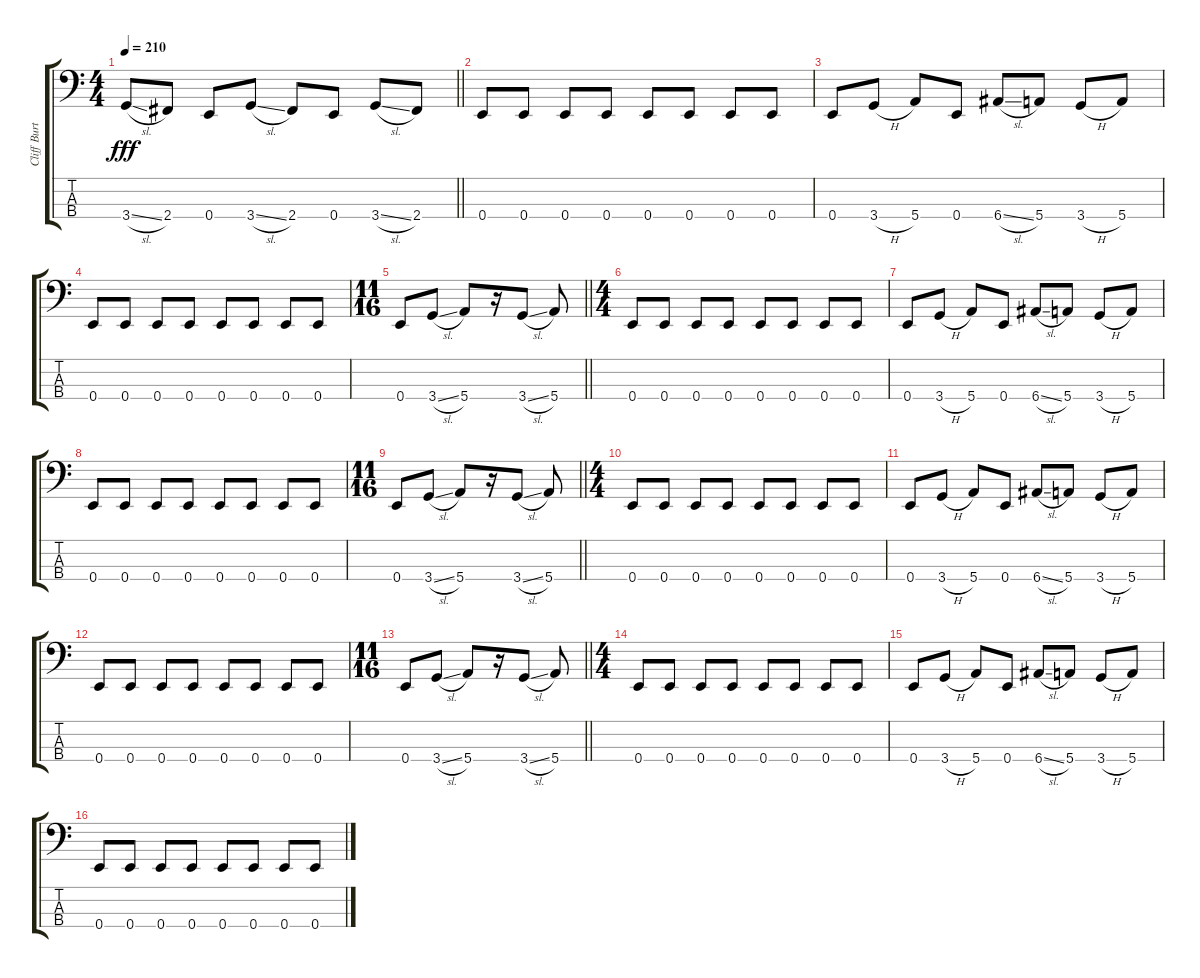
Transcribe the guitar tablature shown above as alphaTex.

\track ("Cliff Burton" "Cliff Burt") {instrument electricbassfinger}
\staff {score tabs}
\tuning (G2 D2 A1 E1) {hide}
\ts (4 4)
\tempo 210
\clef f4
\barLineRight lightlight
\ks c
3.4{sl}.8{dy fff} 2.4.8 0.4.8 3.4{sl}.8 2.4.8 0.4.8 3.4{sl}.8 2.4.8 |
0.4.8 0.4.8 0.4.8 0.4.8 0.4.8 0.4.8 0.4.8 0.4.8 |
0.4.8 3.4{h}.8 5.4.8 0.4.8 6.4{sl}.8 5.4.8 3.4{h}.8 5.4.8 |
0.4.8 0.4.8 0.4.8 0.4.8 0.4.8 0.4.8 0.4.8 0.4.8 |
\ts (11 16)
\barLineRight lightlight
0.4.8 3.4{sl}.8 5.4.8 r.16 3.4{sl}.8 5.4.8 |
\ts (4 4)
0.4.8 0.4.8 0.4.8 0.4.8 0.4.8 0.4.8 0.4.8 0.4.8 |
0.4.8 3.4{h}.8 5.4.8 0.4.8 6.4{sl}.8 5.4.8 3.4{h}.8 5.4.8 |
0.4.8 0.4.8 0.4.8 0.4.8 0.4.8 0.4.8 0.4.8 0.4.8 |
\ts (11 16)
\barLineRight lightlight
0.4.8 3.4{sl}.8 5.4.8 r.16 3.4{sl}.8 5.4.8 |
\ts (4 4)
0.4.8 0.4.8 0.4.8 0.4.8 0.4.8 0.4.8 0.4.8 0.4.8 |
0.4.8 3.4{h}.8 5.4.8 0.4.8 6.4{sl}.8 5.4.8 3.4{h}.8 5.4.8 |
0.4.8 0.4.8 0.4.8 0.4.8 0.4.8 0.4.8 0.4.8 0.4.8 |
\ts (11 16)
\barLineRight lightlight
0.4.8 3.4{sl}.8 5.4.8 r.16 3.4{sl}.8 5.4.8 |
\ts (4 4)
0.4.8 0.4.8 0.4.8 0.4.8 0.4.8 0.4.8 0.4.8 0.4.8 |
0.4.8 3.4{h}.8 5.4.8 0.4.8 6.4{sl}.8 5.4.8 3.4{h}.8 5.4.8 |
0.4.8 0.4.8 0.4.8 0.4.8 0.4.8 0.4.8 0.4.8 0.4.8
